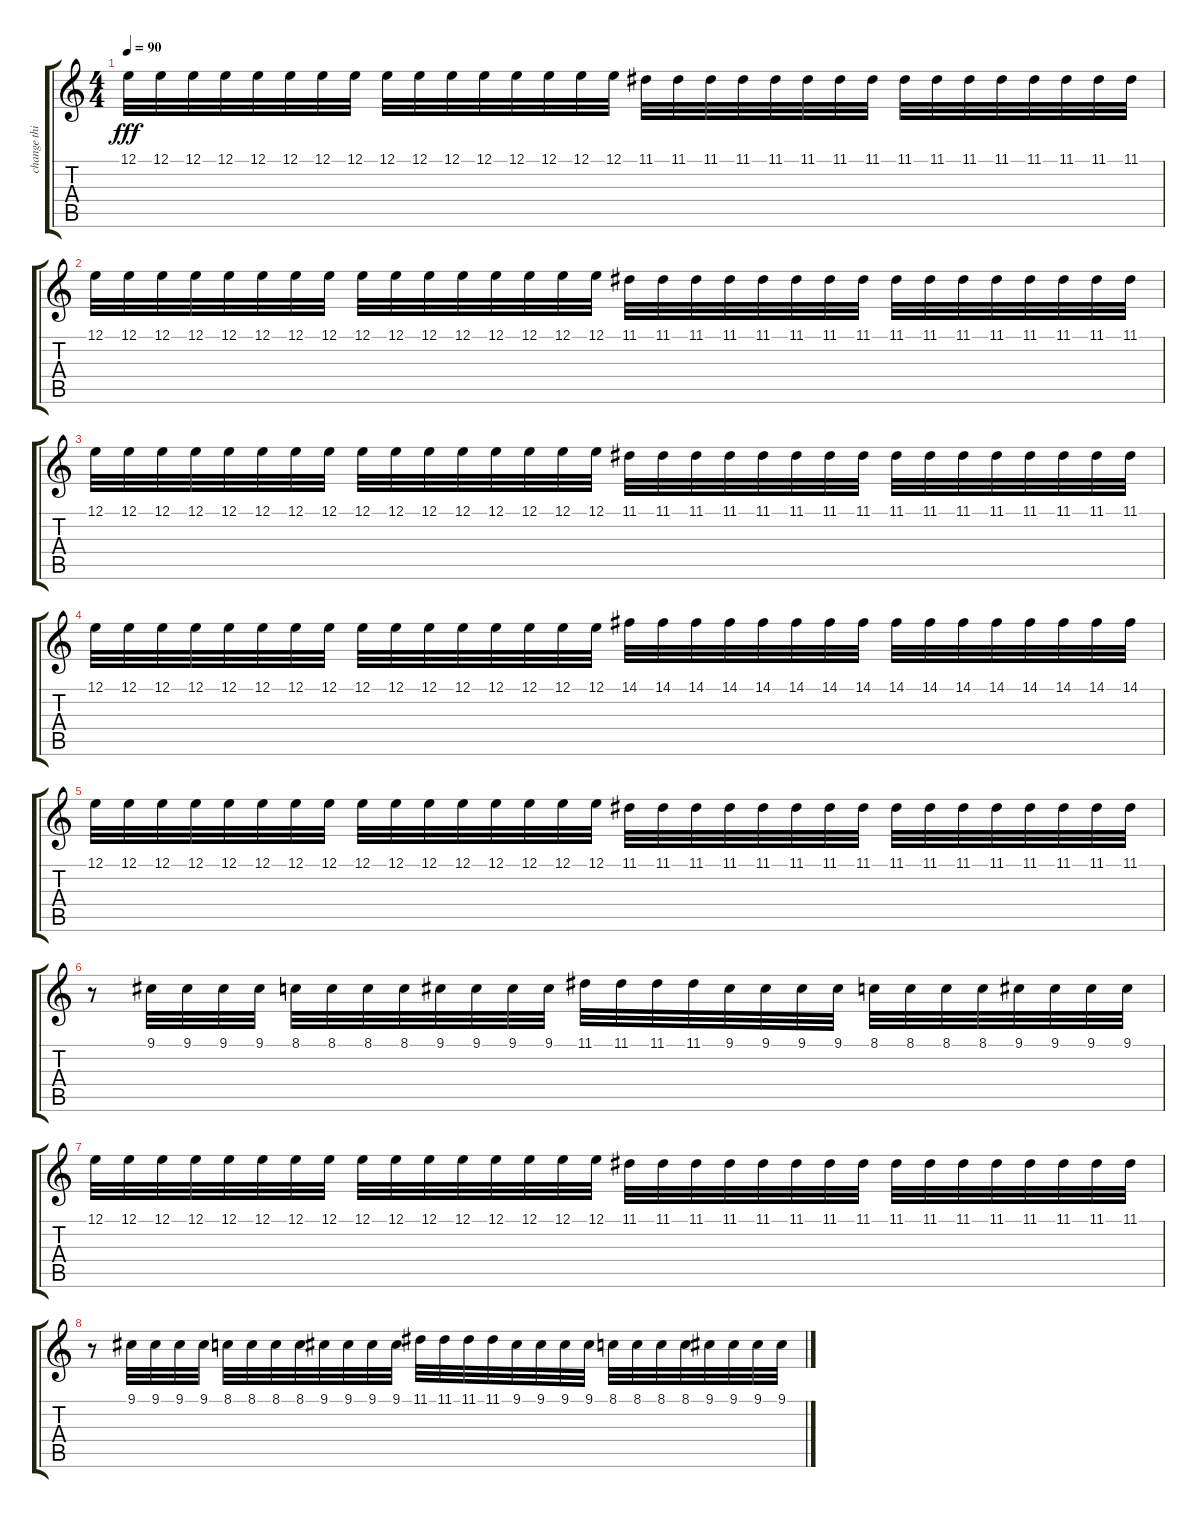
\track ("change this" "change thi") {instrument marimba}
\staff {score tabs}
\tuning (E4 B3 G3 D3 A2 E2) {hide}
\ts (4 4)
\tempo 90
\clef g2
\ks c
12.1.32{dy fff} 12.1.32 12.1.32 12.1.32 12.1.32 12.1.32 12.1.32 12.1.32 12.1.32 12.1.32 12.1.32 12.1.32 12.1.32 12.1.32 12.1.32 12.1.32 11.1.32 11.1.32 11.1.32 11.1.32 11.1.32 11.1.32 11.1.32 11.1.32 11.1.32 11.1.32 11.1.32 11.1.32 11.1.32 11.1.32 11.1.32 11.1.32 |
12.1.32 12.1.32 12.1.32 12.1.32 12.1.32 12.1.32 12.1.32 12.1.32 12.1.32 12.1.32 12.1.32 12.1.32 12.1.32 12.1.32 12.1.32 12.1.32 11.1.32 11.1.32 11.1.32 11.1.32 11.1.32 11.1.32 11.1.32 11.1.32 11.1.32 11.1.32 11.1.32 11.1.32 11.1.32 11.1.32 11.1.32 11.1.32 |
12.1.32 12.1.32 12.1.32 12.1.32 12.1.32 12.1.32 12.1.32 12.1.32 12.1.32 12.1.32 12.1.32 12.1.32 12.1.32 12.1.32 12.1.32 12.1.32 11.1.32 11.1.32 11.1.32 11.1.32 11.1.32 11.1.32 11.1.32 11.1.32 11.1.32 11.1.32 11.1.32 11.1.32 11.1.32 11.1.32 11.1.32 11.1.32 |
12.1.32 12.1.32 12.1.32 12.1.32 12.1.32 12.1.32 12.1.32 12.1.32 12.1.32 12.1.32 12.1.32 12.1.32 12.1.32 12.1.32 12.1.32 12.1.32 14.1.32 14.1.32 14.1.32 14.1.32 14.1.32 14.1.32 14.1.32 14.1.32 14.1.32 14.1.32 14.1.32 14.1.32 14.1.32 14.1.32 14.1.32 14.1.32 |
12.1.32 12.1.32 12.1.32 12.1.32 12.1.32 12.1.32 12.1.32 12.1.32 12.1.32 12.1.32 12.1.32 12.1.32 12.1.32 12.1.32 12.1.32 12.1.32 11.1.32 11.1.32 11.1.32 11.1.32 11.1.32 11.1.32 11.1.32 11.1.32 11.1.32 11.1.32 11.1.32 11.1.32 11.1.32 11.1.32 11.1.32 11.1.32 |
r.8 9.1.32 9.1.32 9.1.32 9.1.32 8.1.32 8.1.32 8.1.32 8.1.32 9.1.32 9.1.32 9.1.32 9.1.32 11.1.32 11.1.32 11.1.32 11.1.32 9.1.32 9.1.32 9.1.32 9.1.32 8.1.32 8.1.32 8.1.32 8.1.32 9.1.32 9.1.32 9.1.32 9.1.32 |
12.1.32 12.1.32 12.1.32 12.1.32 12.1.32 12.1.32 12.1.32 12.1.32 12.1.32 12.1.32 12.1.32 12.1.32 12.1.32 12.1.32 12.1.32 12.1.32 11.1.32 11.1.32 11.1.32 11.1.32 11.1.32 11.1.32 11.1.32 11.1.32 11.1.32 11.1.32 11.1.32 11.1.32 11.1.32 11.1.32 11.1.32 11.1.32 |
r.8 9.1.32 9.1.32 9.1.32 9.1.32 8.1.32 8.1.32 8.1.32 8.1.32 9.1.32 9.1.32 9.1.32 9.1.32 11.1.32 11.1.32 11.1.32 11.1.32 9.1.32 9.1.32 9.1.32 9.1.32 8.1.32 8.1.32 8.1.32 8.1.32 9.1.32 9.1.32 9.1.32 9.1.32
